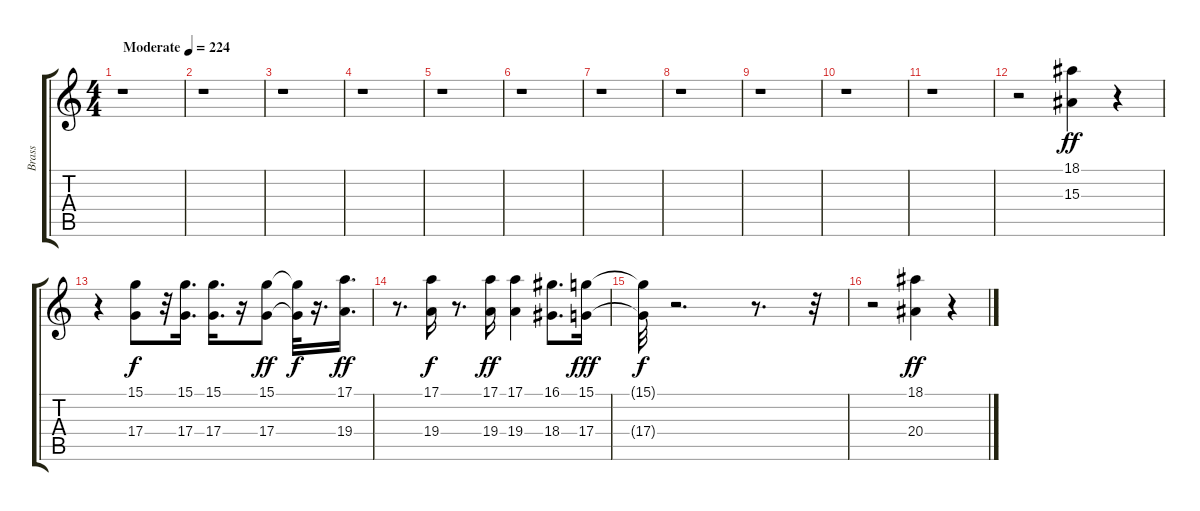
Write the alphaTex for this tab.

\track ("Brass" "Brass") {instrument brasssection}
\staff {score tabs}
\tuning (E4 B3 G3 D3 A2 E2) {hide}
\ts (4 4)
\tempo (224 "Moderate")
\clef g2
\ks c
r.1{dy ff instrument brasssection} |
r.1 |
r.1 |
r.1 |
r.1 |
r.1 |
r.1 |
r.1 |
r.1 |
r.1 |
r.1 |
r.2 (18.1 15.3).4 r.4 |
r.4 (15.1 17.4).8{dy f} r.32 (15.1 17.4).16{d} (15.1 17.4).16{d} r.16 (15.1 17.4).8{dy ff} (15.1{t} 17.4{t}).32{dy f} r.16{d} (17.1 19.4).16{d dy ff} |
r.8{d} (17.1 19.4).16{dy f} r.8{d} (17.1 19.4).16{dy ff} (17.1 19.4).4 (16.1 18.4).8{d} (15.1 17.4).16{dy fff} |
(15.1{t} 17.4{t}).32{dy f} r.2{d} r.8{d} r.32 |
r.2 (18.1 20.4).4{dy ff} r.4
